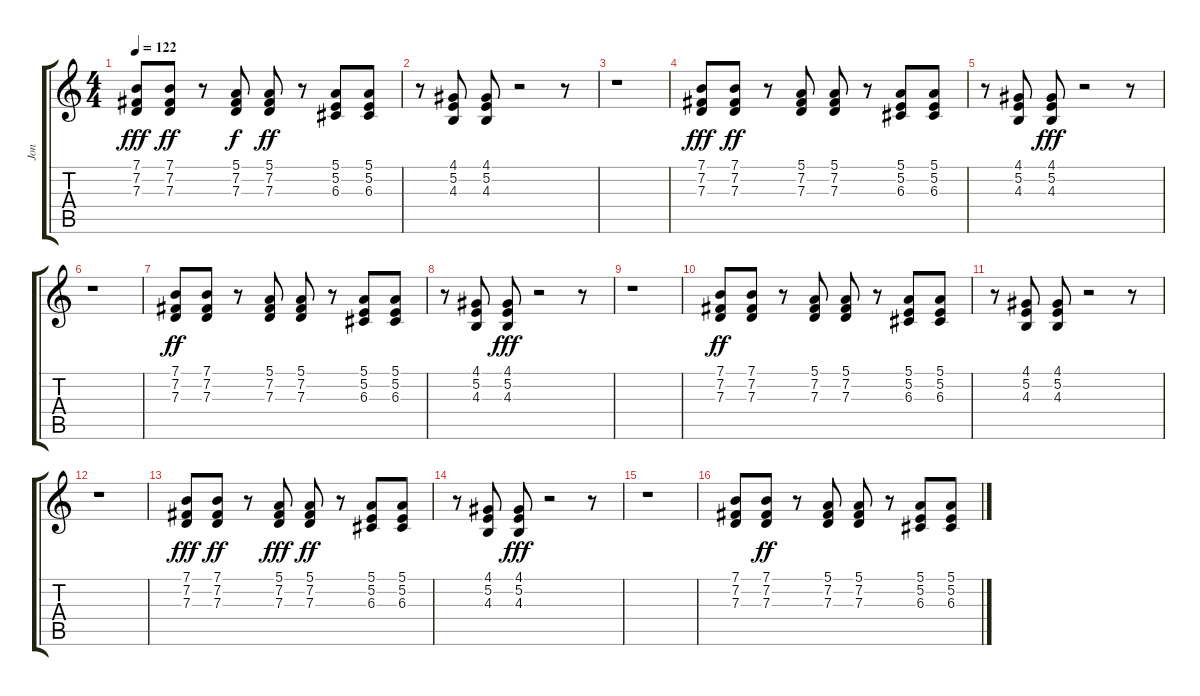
\track ("Jon" "Jon") {instrument percussiveorgan}
\staff {score tabs}
\tuning (E4 B3 G3 D3 A2 E2) {hide}
\ts (4 4)
\tempo 122
\clef g2
\ks c
(7.1 7.2 7.3).8{dy fff} (7.1 7.2 7.3).8{dy ff} r.8 (5.1 7.2 7.3).8{dy f} (5.1 7.2 7.3).8{dy ff} r.8 (5.1 5.2 6.3).8 (5.1 5.2 6.3).8 |
r.8 (4.1 5.2 4.3).8 (4.1 5.2 4.3).8 r.2 r.8 |
r.1 |
(7.1 7.2 7.3).8{dy fff} (7.1 7.2 7.3).8{dy ff} r.8 (5.1 7.2 7.3).8 (5.1 7.2 7.3).8 r.8 (5.1 5.2 6.3).8 (5.1 5.2 6.3).8 |
r.8 (4.1 5.2 4.3).8 (4.1 5.2 4.3).8{dy fff} r.2 r.8 |
r.1 |
(7.1 7.2 7.3).8{dy ff} (7.1 7.2 7.3).8 r.8 (5.1 7.2 7.3).8 (5.1 7.2 7.3).8 r.8 (5.1 5.2 6.3).8 (5.1 5.2 6.3).8 |
r.8 (4.1 5.2 4.3).8 (4.1 5.2 4.3).8{dy fff} r.2 r.8 |
r.1 |
(7.1 7.2 7.3).8{dy ff} (7.1 7.2 7.3).8 r.8 (5.1 7.2 7.3).8 (5.1 7.2 7.3).8 r.8 (5.1 5.2 6.3).8 (5.1 5.2 6.3).8 |
r.8 (4.1 5.2 4.3).8 (4.1 5.2 4.3).8 r.2 r.8 |
r.1 |
(7.1 7.2 7.3).8{dy fff} (7.1 7.2 7.3).8{dy ff} r.8 (5.1 7.2 7.3).8{dy fff} (5.1 7.2 7.3).8{dy ff} r.8 (5.1 5.2 6.3).8 (5.1 5.2 6.3).8 |
r.8 (4.1 5.2 4.3).8 (4.1 5.2 4.3).8{dy fff} r.2 r.8 |
r.1 |
(7.1 7.2 7.3).8{volume 14} (7.1 7.2 7.3).8{dy ff} r.8 (5.1 7.2 7.3).8 (5.1 7.2 7.3).8 r.8 (5.1 5.2 6.3).8 (5.1 5.2 6.3).8
